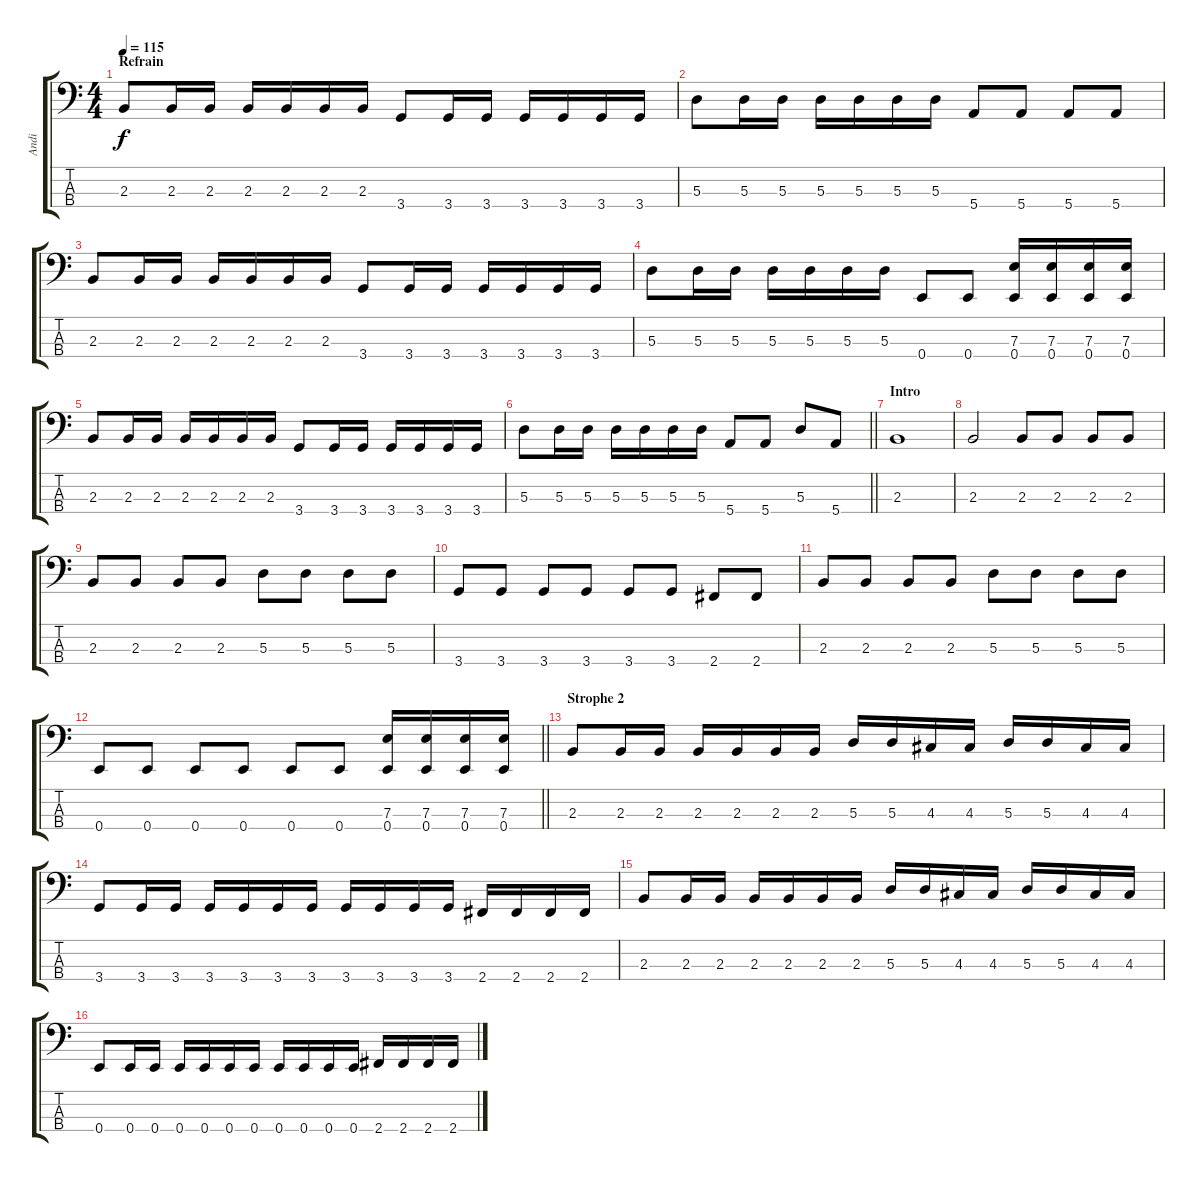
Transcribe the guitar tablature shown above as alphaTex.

\track ("Andi" "Andi") {instrument electricbassfinger}
\staff {score tabs}
\tuning (G2 D2 A1 E1) {hide}
\ts (4 4)
\section ("" "Refrain")
\tempo 115
\clef f4
\ks c
2.3.8{dy f} 2.3.16 2.3.16 2.3.16 2.3.16 2.3.16 2.3.16 3.4.8 3.4.16 3.4.16 3.4.16 3.4.16 3.4.16 3.4.16 |
5.3.8 5.3.16 5.3.16 5.3.16 5.3.16 5.3.16 5.3.16 5.4.8 5.4.8 5.4.8 5.4.8 |
2.3.8 2.3.16 2.3.16 2.3.16 2.3.16 2.3.16 2.3.16 3.4.8 3.4.16 3.4.16 3.4.16 3.4.16 3.4.16 3.4.16 |
5.3.8 5.3.16 5.3.16 5.3.16 5.3.16 5.3.16 5.3.16 0.4.8 0.4.8 (7.3 0.4).16 (7.3 0.4).16 (7.3 0.4).16 (7.3 0.4).16 |
2.3.8 2.3.16 2.3.16 2.3.16 2.3.16 2.3.16 2.3.16 3.4.8 3.4.16 3.4.16 3.4.16 3.4.16 3.4.16 3.4.16 |
\barLineRight lightlight
5.3.8 5.3.16 5.3.16 5.3.16 5.3.16 5.3.16 5.3.16 5.4.8 5.4.8 5.3.8 5.4.8 |
\section ("" "Intro")
2.3.1 |
2.3.2 2.3.8 2.3.8 2.3.8 2.3.8 |
2.3.8 2.3.8 2.3.8 2.3.8 5.3.8 5.3.8 5.3.8 5.3.8 |
3.4.8 3.4.8 3.4.8 3.4.8 3.4.8 3.4.8 2.4.8 2.4.8 |
2.3.8 2.3.8 2.3.8 2.3.8 5.3.8 5.3.8 5.3.8 5.3.8 |
\barLineRight lightlight
0.4.8 0.4.8 0.4.8 0.4.8 0.4.8 0.4.8 (7.3 0.4).16 (7.3 0.4).16 (7.3 0.4).16 (7.3 0.4).16 |
\section ("" "Strophe 2")
2.3.8 2.3.16 2.3.16 2.3.16 2.3.16 2.3.16 2.3.16 5.3.16 5.3.16 4.3.16 4.3.16 5.3.16 5.3.16 4.3.16 4.3.16 |
3.4.8 3.4.16 3.4.16 3.4.16 3.4.16 3.4.16 3.4.16 3.4.16 3.4.16 3.4.16 3.4.16 2.4.16 2.4.16 2.4.16 2.4.16 |
2.3.8 2.3.16 2.3.16 2.3.16 2.3.16 2.3.16 2.3.16 5.3.16 5.3.16 4.3.16 4.3.16 5.3.16 5.3.16 4.3.16 4.3.16 |
0.4.8 0.4.16 0.4.16 0.4.16 0.4.16 0.4.16 0.4.16 0.4.16 0.4.16 0.4.16 0.4.16 2.4.16 2.4.16 2.4.16 2.4.16
